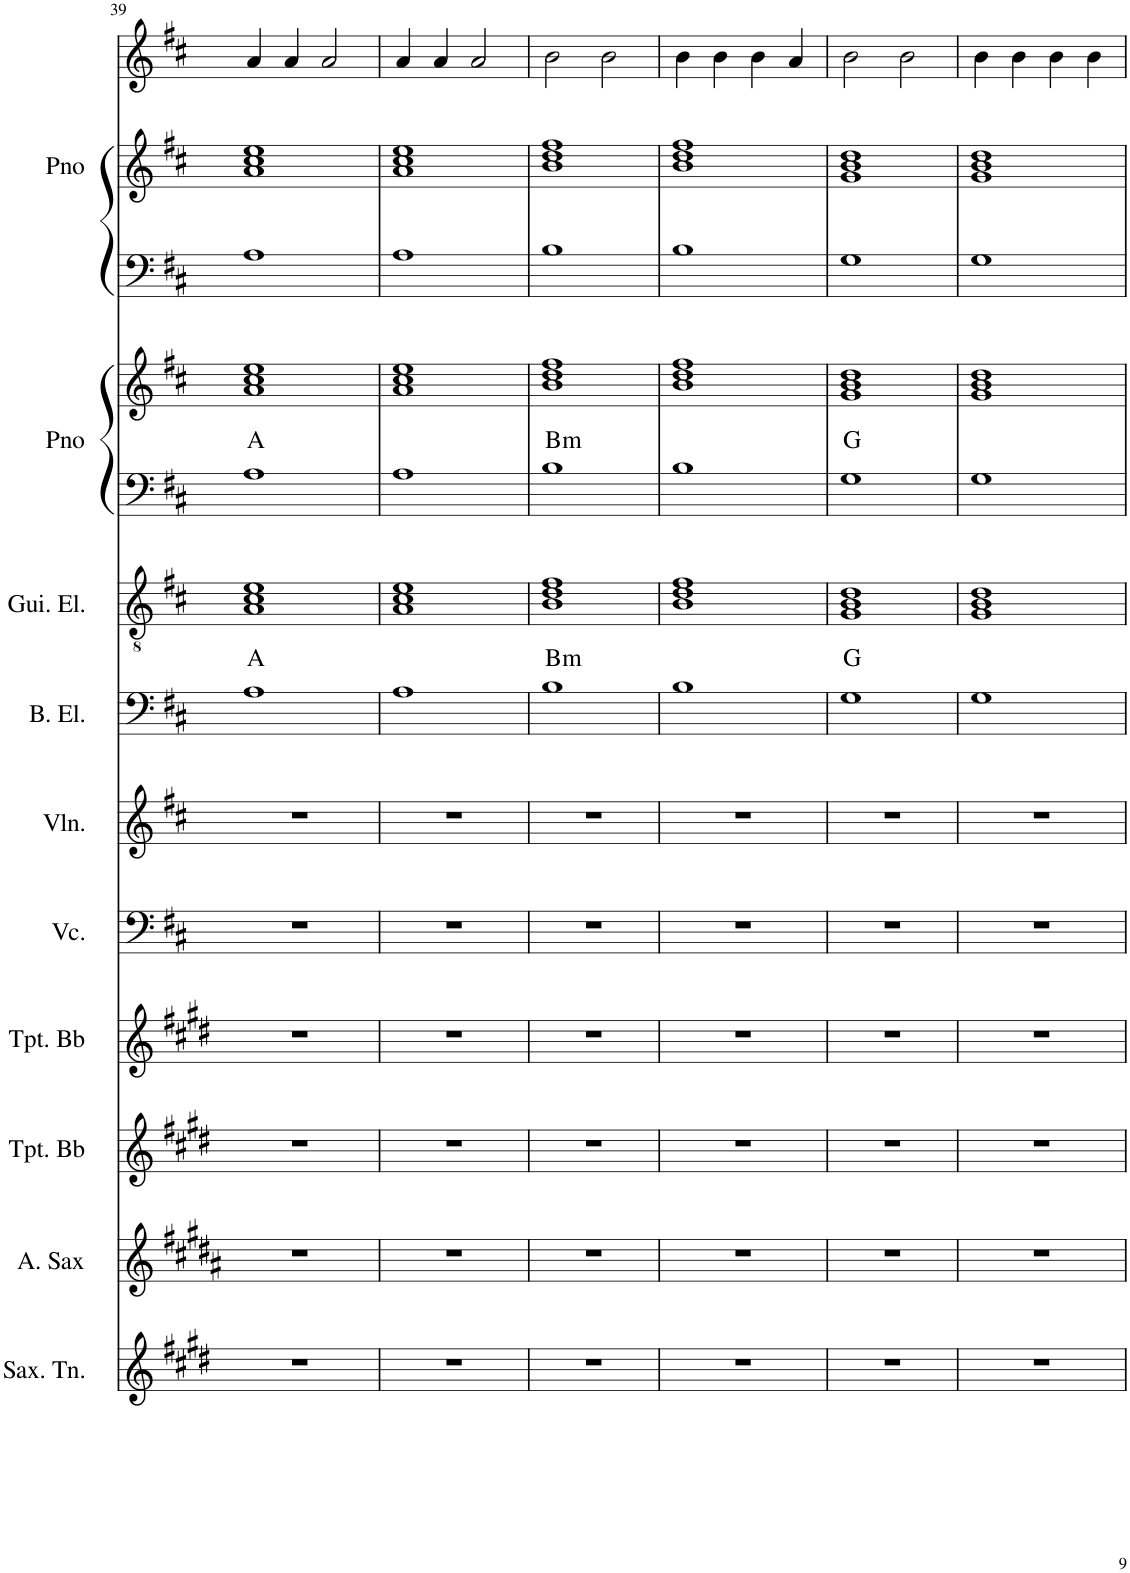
**kern	**kern	**kern	**kern	**kern	**kern	**kern	**harte	**kern	**kern	**kern	**harte	**kern	**kern	**kern
*part10	*part9	*part8	*part7	*part6	*part5	*part4	*part4	*part3	*part2	*part2	*part2	*part1	*part1	*part1
*staff13	*staff12	*staff11	*staff10	*staff9	*staff8	*staff7	*	*staff6	*staff5	*staff4	*	*staff3	*staff2	*staff1
*I"Saxofone Tenor	*I"Saxofone Alto	*I"Trompete Bb	*I"Trompete Bb	*I"Violoncelo	*I"Violino	*I"Base	*	*I"Guitarra elétrica	*I"Piano	*	*	*I"Piano	*	*
*I'Sax. Tn.	*	*I'Tpt. Bb	*I'Tpt. Bb	*I'Vc.	*I'Vln.	*	*	*I'Gui. El.	*I'Pno	*	*	*I'Pno	*	*
!!LO:PB:g=z
*clefG2	*clefG2	*clefG2	*clefG2	*clefF4	*clefG2	*clefF4	*	*clefGv2	*clefF4	*clefG2	*	*clefF4	*clefG2	*clefG2
*Trd8c14	*Trd5c9	*Trd1c2	*Trd1c2	*	*	*Trd7c12	*	*	*	*	*	*	*	*
*k[f#c#g#d#]	*k[f#c#g#d#a#]	*k[f#c#g#d#]	*k[f#c#g#d#]	*k[f#c#]	*k[f#c#]	*k[f#c#]	*	*k[f#c#]	*k[f#c#]	*k[f#c#]	*	*k[f#c#]	*k[f#c#]	*k[f#c#]
*M2/2	*M2/2	*M2/2	*M2/2	*M2/2	*M2/2	*M2/2	*	*M2/2	*M2/2	*M2/2	*	*M2/2	*M2/2	*M2/2
=39	=39	=39	=39	=39	=39	=39	=39	=39	=39	=39	=39	=39	=39	=39
1r	1r	1r	1r	1r	1r	1A	A:maj	1A 1c# 1e	1A	1a 1cc# 1ee	A:maj	1A	1a 1cc# 1ee	4a/
.	.	.	.	.	.	.	.	.	.	.	.	.	.	4a/
.	.	.	.	.	.	.	.	.	.	.	.	.	.	2a/
=40	=40	=40	=40	=40	=40	=40	=40	=40	=40	=40	=40	=40	=40	=40
1r	1r	1r	1r	1r	1r	1A	.	1A 1c# 1e	1A	1a 1cc# 1ee	.	1A	1a 1cc# 1ee	4a/
.	.	.	.	.	.	.	.	.	.	.	.	.	.	4a/
.	.	.	.	.	.	.	.	.	.	.	.	.	.	2a/
=41	=41	=41	=41	=41	=41	=41	=41	=41	=41	=41	=41	=41	=41	=41
!	!	!	!	!	!	!	!LO:H:kt=m	!	!	!	!LO:H:kt=m	!	!	!
1r	1r	1r	1r	1r	1r	1B	B:min	1B 1d 1f#	1B	1b 1dd 1ff#	B:min	1B	1b 1dd 1ff#	2b\
.	.	.	.	.	.	.	.	.	.	.	.	.	.	2b\
=42	=42	=42	=42	=42	=42	=42	=42	=42	=42	=42	=42	=42	=42	=42
1r	1r	1r	1r	1r	1r	1B	.	1B 1d 1f#	1B	1b 1dd 1ff#	.	1B	1b 1dd 1ff#	4b\
.	.	.	.	.	.	.	.	.	.	.	.	.	.	4b\
.	.	.	.	.	.	.	.	.	.	.	.	.	.	4b\
.	.	.	.	.	.	.	.	.	.	.	.	.	.	4a/
=43	=43	=43	=43	=43	=43	=43	=43	=43	=43	=43	=43	=43	=43	=43
1r	1r	1r	1r	1r	1r	1G	G:maj	1G 1B 1d	1G	1g 1b 1dd	G:maj	1G	1g 1b 1dd	2b\
.	.	.	.	.	.	.	.	.	.	.	.	.	.	2b\
=44	=44	=44	=44	=44	=44	=44	=44	=44	=44	=44	=44	=44	=44	=44
1r	1r	1r	1r	1r	1r	1G	.	1G 1B 1d	1G	1g 1b 1dd	.	1G	1g 1b 1dd	4b\
.	.	.	.	.	.	.	.	.	.	.	.	.	.	4b\
.	.	.	.	.	.	.	.	.	.	.	.	.	.	4b\
.	.	.	.	.	.	.	.	.	.	.	.	.	.	4b\
=	=	=	=	=	=	=	=	=	=	=	=	=	=	=
*-	*-	*-	*-	*-	*-	*-	*-	*-	*-	*-	*-	*-	*-	*-
